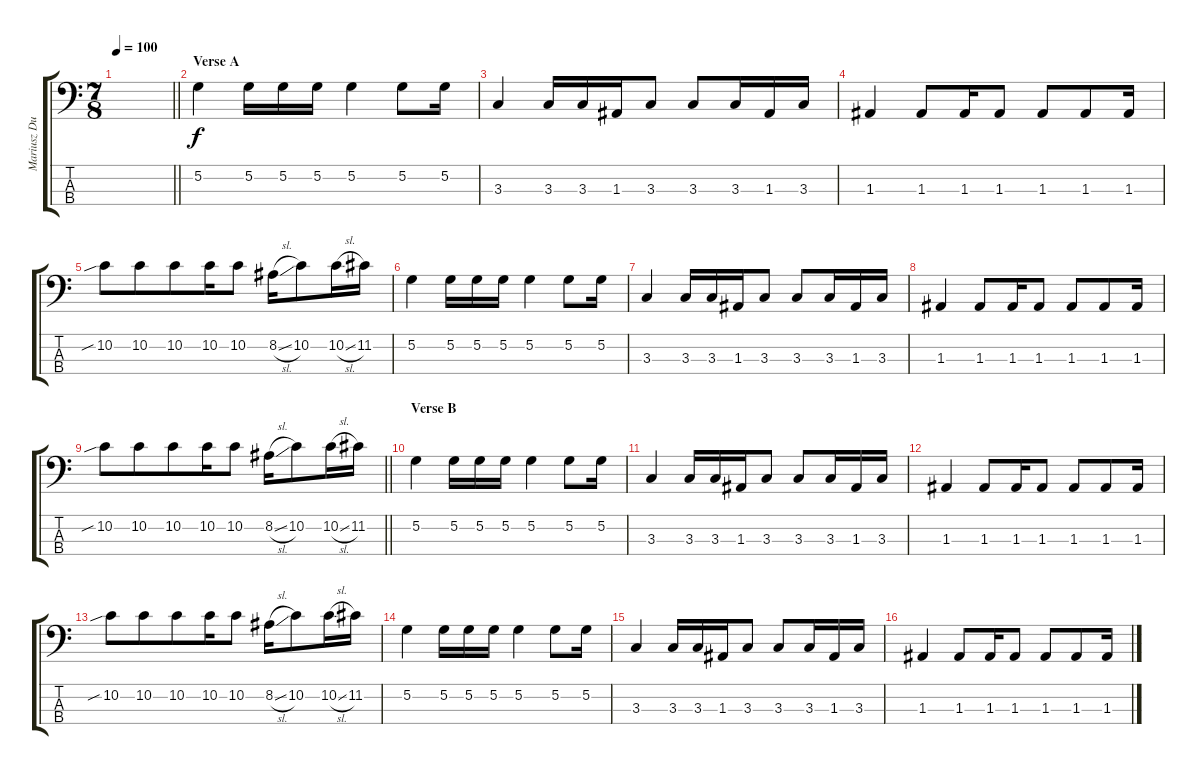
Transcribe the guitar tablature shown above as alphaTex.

\track ("Mariusz Duda" "Mariusz Du") {instrument electricbassfinger}
\staff {score tabs}
\tuning (G2 D2 A1 E1) {hide}
\ts (7 8)
\tempo 100
\clef f4
\barLineRight lightlight
\ks c
|
\section ("" "Verse A")
5.2.4 5.2.16 5.2.16 5.2.16 5.2.4 5.2.8 5.2.16 |
3.3.4 3.3.16 3.3.16 1.3.16 3.3.8 3.3.8 3.3.16 1.3.16 3.3.16 |
1.3.4 1.3.8 1.3.16 1.3.8 1.3.8 1.3.8 1.3.16 |
10.2{sib}.8 10.2.8 10.2.8 10.2.16 10.2.8 8.2{sl}.16 10.2.8 10.2{sl}.16 11.2.16 |
5.2.4 5.2.16 5.2.16 5.2.16 5.2.4 5.2.8 5.2.16 |
3.3.4 3.3.16 3.3.16 1.3.16 3.3.8 3.3.8 3.3.16 1.3.16 3.3.16 |
1.3.4 1.3.8 1.3.16 1.3.8 1.3.8 1.3.8 1.3.16 |
\barLineRight lightlight
10.2{sib}.8 10.2.8 10.2.8 10.2.16 10.2.8 8.2{sl}.16 10.2.8 10.2{sl}.16 11.2.16 |
\section ("" "Verse B")
5.2.4 5.2.16 5.2.16 5.2.16 5.2.4 5.2.8 5.2.16 |
3.3.4 3.3.16 3.3.16 1.3.16 3.3.8 3.3.8 3.3.16 1.3.16 3.3.16 |
1.3.4 1.3.8 1.3.16 1.3.8 1.3.8 1.3.8 1.3.16 |
10.2{sib}.8 10.2.8 10.2.8 10.2.16 10.2.8 8.2{sl}.16 10.2.8 10.2{sl}.16 11.2.16 |
5.2.4 5.2.16 5.2.16 5.2.16 5.2.4 5.2.8 5.2.16 |
3.3.4 3.3.16 3.3.16 1.3.16 3.3.8 3.3.8 3.3.16 1.3.16 3.3.16 |
1.3.4 1.3.8 1.3.16 1.3.8 1.3.8 1.3.8 1.3.16
